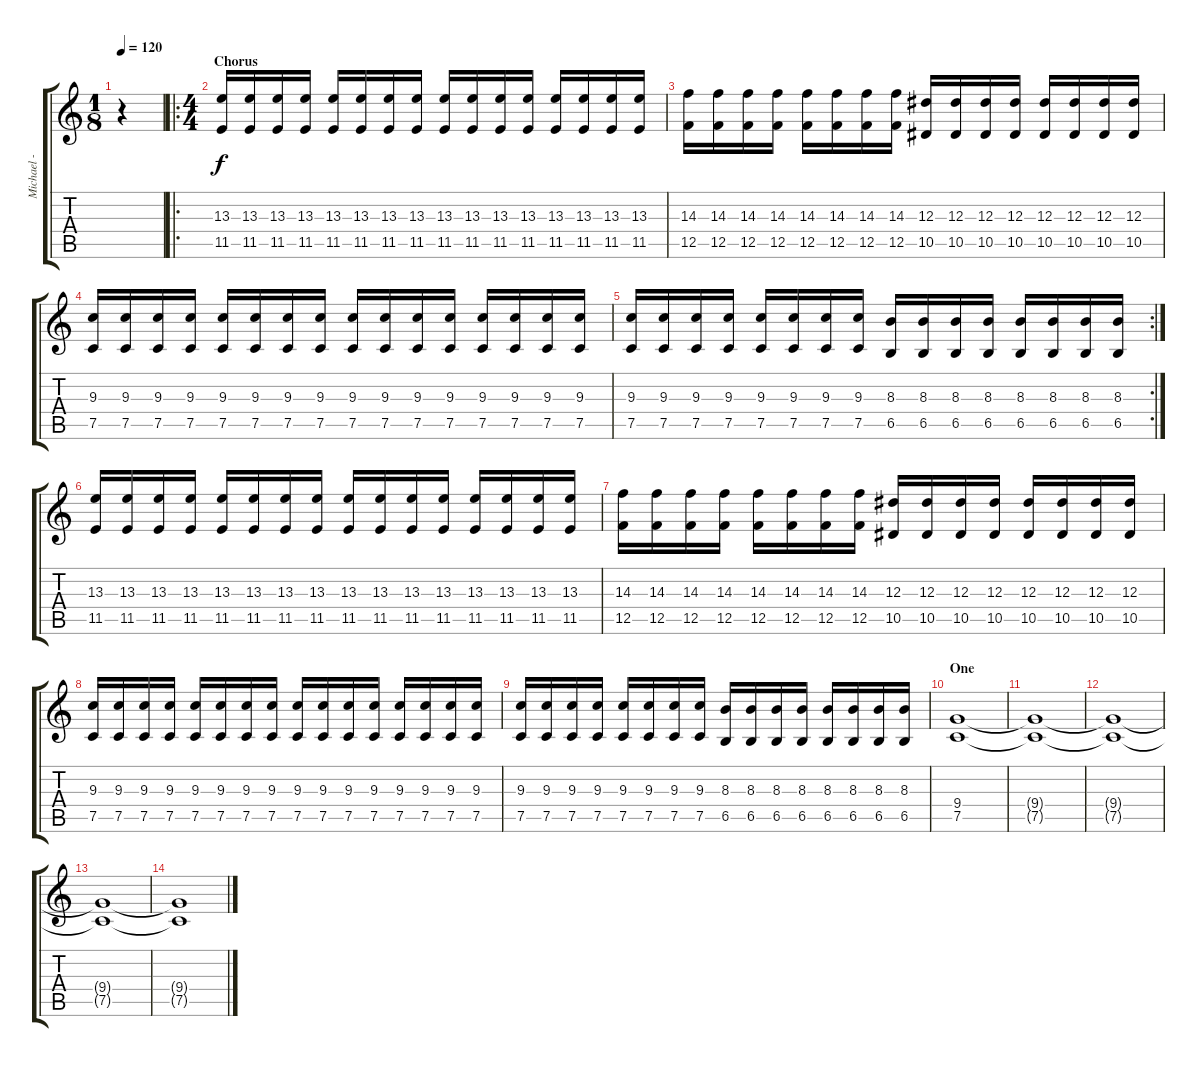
\track ("Michael - Guitar" "Michael - ") {instrument distortionguitar}
\staff {score tabs}
\tuning (C4 G3 Eb3 Bb2 F2 C2) {hide}
\ts (1 8)
\tempo 120
\clef g2
\ks c
r.4{dy f instrument distortionguitar} |
\ro
\ts (4 4)
\section ("" "Chorus")
(13.3 11.5).16 (13.3 11.5).16 (13.3 11.5).16 (13.3 11.5).16 (13.3 11.5).16 (13.3 11.5).16 (13.3 11.5).16 (13.3 11.5).16 (13.3 11.5).16 (13.3 11.5).16 (13.3 11.5).16 (13.3 11.5).16 (13.3 11.5).16 (13.3 11.5).16 (13.3 11.5).16 (13.3 11.5).16 |
(14.3 12.5).16 (14.3 12.5).16 (14.3 12.5).16 (14.3 12.5).16 (14.3 12.5).16 (14.3 12.5).16 (14.3 12.5).16 (14.3 12.5).16 (12.3 10.5).16 (12.3 10.5).16 (12.3 10.5).16 (12.3 10.5).16 (12.3 10.5).16 (12.3 10.5).16 (12.3 10.5).16 (12.3 10.5).16 |
(9.3 7.5).16 (9.3 7.5).16 (9.3 7.5).16 (9.3 7.5).16 (9.3 7.5).16 (9.3 7.5).16 (9.3 7.5).16 (9.3 7.5).16 (9.3 7.5).16 (9.3 7.5).16 (9.3 7.5).16 (9.3 7.5).16 (9.3 7.5).16 (9.3 7.5).16 (9.3 7.5).16 (9.3 7.5).16 |
\rc 2
(9.3 7.5).16 (9.3 7.5).16 (9.3 7.5).16 (9.3 7.5).16 (9.3 7.5).16 (9.3 7.5).16 (9.3 7.5).16 (9.3 7.5).16 (8.3 6.5).16 (8.3 6.5).16 (8.3 6.5).16 (8.3 6.5).16 (8.3 6.5).16 (8.3 6.5).16 (8.3 6.5).16 (8.3 6.5).16 |
(13.3 11.5).16 (13.3 11.5).16 (13.3 11.5).16 (13.3 11.5).16 (13.3 11.5).16 (13.3 11.5).16 (13.3 11.5).16 (13.3 11.5).16 (13.3 11.5).16 (13.3 11.5).16 (13.3 11.5).16 (13.3 11.5).16 (13.3 11.5).16 (13.3 11.5).16 (13.3 11.5).16 (13.3 11.5).16 |
(14.3 12.5).16 (14.3 12.5).16 (14.3 12.5).16 (14.3 12.5).16 (14.3 12.5).16 (14.3 12.5).16 (14.3 12.5).16 (14.3 12.5).16 (12.3 10.5).16 (12.3 10.5).16 (12.3 10.5).16 (12.3 10.5).16 (12.3 10.5).16 (12.3 10.5).16 (12.3 10.5).16 (12.3 10.5).16 |
(9.3 7.5).16 (9.3 7.5).16 (9.3 7.5).16 (9.3 7.5).16 (9.3 7.5).16 (9.3 7.5).16 (9.3 7.5).16 (9.3 7.5).16 (9.3 7.5).16 (9.3 7.5).16 (9.3 7.5).16 (9.3 7.5).16 (9.3 7.5).16 (9.3 7.5).16 (9.3 7.5).16 (9.3 7.5).16 |
(9.3 7.5).16 (9.3 7.5).16 (9.3 7.5).16 (9.3 7.5).16 (9.3 7.5).16 (9.3 7.5).16 (9.3 7.5).16 (9.3 7.5).16 (8.3 6.5).16 (8.3 6.5).16 (8.3 6.5).16 (8.3 6.5).16 (8.3 6.5).16 (8.3 6.5).16 (8.3 6.5).16 (8.3 6.5).16 |
\section ("" "One")
(9.4 7.5).1 |
(9.4{t} 7.5{t}).1{volume 10} |
(9.4{t} 7.5{t}).1{volume 8} |
(9.4{t} 7.5{t}).1{volume 4} |
(9.4{t} 7.5{t}).1{volume 0}
